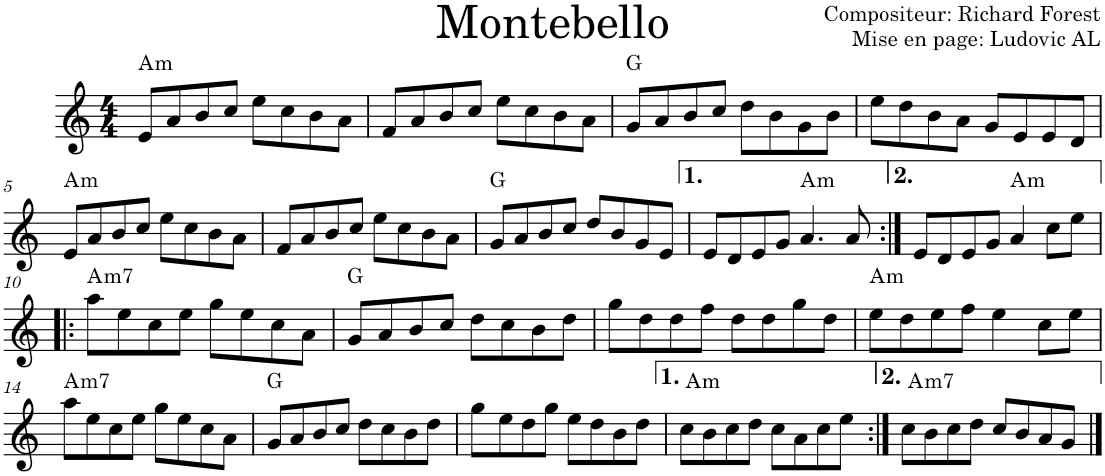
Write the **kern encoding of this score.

**kern	**harte
*part1	*part1
*staff1	*
*I"Violon	*
*I'Vln.	*
*clefG2	*
*k[]	*
*M4/4	*
=1	=1
!	!LO:H:kt=m
8e/L	A:min
8a/	.
8b/	.
8cc/J	.
8ee\L	.
8cc\	.
8b\	.
8a\J	.
=2	=2
8f/L	.
8a/	.
8b/	.
8cc/J	.
8ee\L	.
8cc\	.
8b\	.
8a\J	.
=3	=3
8g/L	G:maj
8a/	.
8b/	.
8cc/J	.
8dd\L	.
8b\	.
8g\	.
8b\J	.
=4	=4
8ee\L	.
8dd\	.
8b\	.
8a\J	.
8g/L	.
8e/	.
8e/	.
8d/J	.
!!LO:LB:g=z
=5	=5
!	!LO:H:kt=m
8e/L	A:min
8a/	.
8b/	.
8cc/J	.
8ee\L	.
8cc\	.
8b\	.
8a\J	.
=6	=6
8f/L	.
8a/	.
8b/	.
8cc/J	.
8ee\L	.
8cc\	.
8b\	.
8a\J	.
=7	=7
8g/L	G:maj
8a/	.
8b/	.
8cc/J	.
8dd/L	.
8b/	.
8g/	.
8e/J	.
=8	=8
8e/L	.
8d/	.
8e/	.
8g/J	.
!	!LO:H:kt=m
4.a/	A:min
8a/	.
=9:|!	=9:|!
8e/L	.
8d/	.
8e/	.
8g/J	.
!	!LO:H:kt=m
4a/	A:min
8cc\L	.
8ee\J	.
!!LO:LB:g=z
=10!|:	=10!|:
!	!LO:H:kt=m7
8aa\L	A:min7
8ee\	.
8cc\	.
8ee\J	.
8gg\L	.
8ee\	.
8cc\	.
8a\J	.
=11	=11
8g/L	G:maj
8a/	.
8b/	.
8cc/J	.
8dd\L	.
8cc\	.
8b\	.
8dd\J	.
=12	=12
8gg\L	.
8dd\	.
8dd\	.
8ff\J	.
8dd\L	.
8dd\	.
8gg\	.
8dd\J	.
=13	=13
!	!LO:H:kt=m
8ee\L	A:min
8dd\	.
8ee\	.
8ff\J	.
4ee\	.
8cc\L	.
8ee\J	.
!!LO:LB:g=z
=14	=14
!	!LO:H:kt=m7
8aa\L	A:min7
8ee\	.
8cc\	.
8ee\J	.
8gg\L	.
8ee\	.
8cc\	.
8a\J	.
=15	=15
8g/L	G:maj
8a/	.
8b/	.
8cc/J	.
8dd\L	.
8cc\	.
8b\	.
8dd\J	.
=16	=16
8gg\L	.
8ee\	.
8dd\	.
8gg\J	.
8ee\L	.
8dd\	.
8b\	.
8dd\J	.
=17	=17
!	!LO:H:kt=m
8cc\L	A:min
8b\	.
8cc\	.
8dd\J	.
8cc\L	.
8a\	.
8cc\	.
8ee\J	.
=18:|!	=18:|!
!	!LO:H:kt=m7
8cc\L	A:min7
8b\	.
8cc\	.
8dd\J	.
8cc/L	.
8b/	.
8a/	.
8g/J	.
==	==
*-	*-
